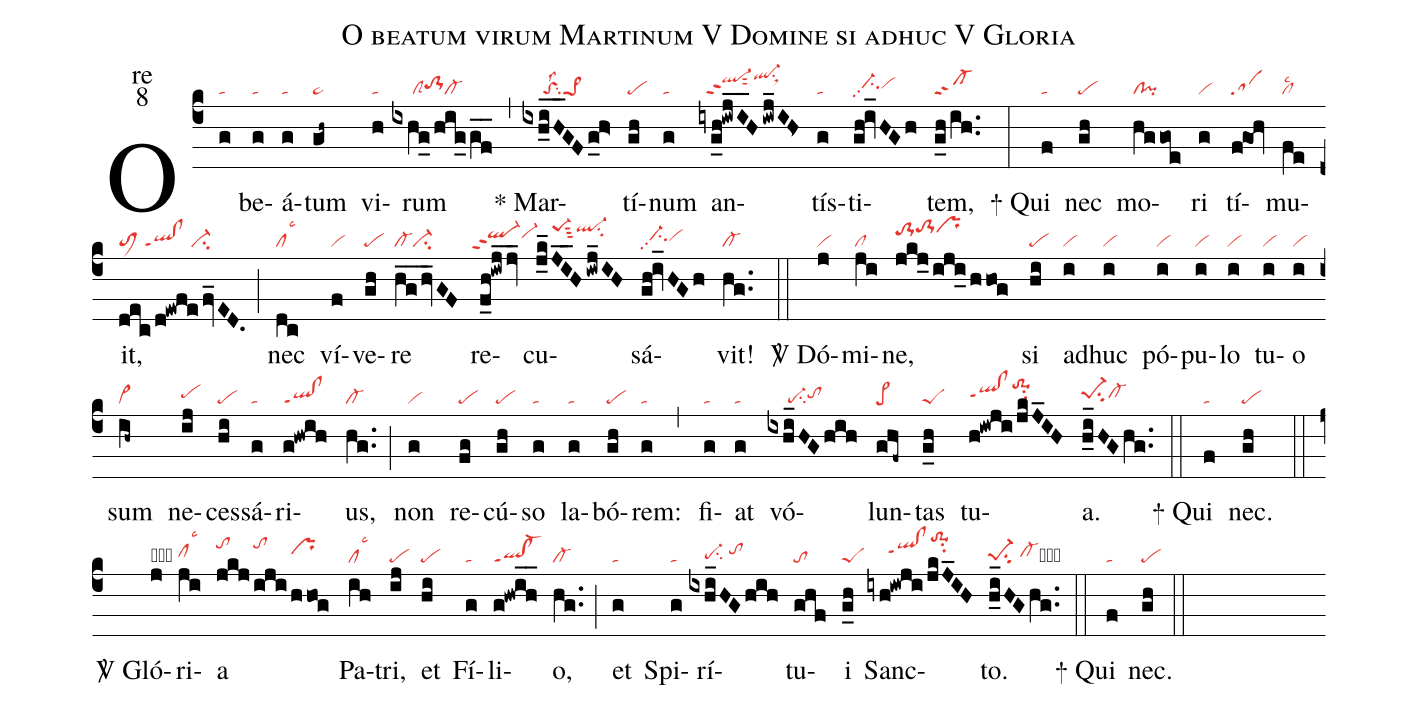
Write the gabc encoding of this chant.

name:O beatum virum Martinum V Domine si adhuc V Gloria;
office-part:re;
mode:8;
nabc-lines:1;
%%
(c4) O(g|ta) be(g|ta)á(g|ta)tum(gh~|pe~) vi(h|ta)rum(ixhg_/hig_gf__|/////clSto-1hhcl-) (,) <sp>*</sp> Mar(ixh_iH__GFg_h>|/////toSsu2lss2pe>1)tí(gh|pe)num(g|ta) an(iyg_h!iwjI__H/iwj_IH>|//ql-hjppt2sut2ql-hksu1sux1)tís(g|ta)ti(gh!iv_HGh|//ci-hhpp2vihh)tem,(g_h/ih..|cl-ppt2) (:)

<sp>+</sp> Qui(f|ta) nec(gh|pe) mo(hggoe|cl!pi)ri(g|vi) tí(f@go1h|sa)mu(fe|cllsc2)it,(dec/d!ewfe/fv_ED.|toM1/ql!clppt1/ci-) (;) nec(dc|cllsc3) ví(f|vi)ve(gh|pe)re(hg__hv_GF|cl-ci-) re(f_h!iwj_jv_|``ql-hippt2vi-hi)cu(j_k_2JI__H/iwj_IH|////pe-1hksut3ql-hksu2)sá(gh!iv_HGh|//ci-hhpp2vihh)vit!(hg..|cl-) (::)

<sp>V/</sp> Dó(j|vi)mi(ji|cl)ne,(jkj_/iji_/hhog|to-1hjto-1hkprhk) si(hi|pe) ad(i|vi)huc(i|vi) pó(i|vi)pu(i|vi)lo(i|vi) tu(i|vi)o(i|vi) sum(ih~|vi>) ne(ij|pehh)ces(hi|pe)sá(g|ta)ri(g!hwih|ql!clppt1)us,(hg..|cl-) (;) non(g|vi) re(fg|pe)cú(gh|pe)so(g|ta) la(g|ta)bó(gh|pe)rem:(g|ta) (,) fi(g|ta)at(g|ta) vó(ixhi_HGhih|/////pe-su2tohh)lun(ghf~|pe>)tas(g_h|peS) tu(h!iwji/jkJ_IH|qlhh!clhhppt1to-1hksu2)a.(h_i_HGhg..|pe-1hhsu2cl-hh) (::)

<sp>+</sp> Qui(f|ta) nec.(gh|pe) (::)

<sp>V/</sp> Gló(j|obvihh)ri(ji|clhhlsc3)a(jkj|tohk|iji|tohk|hhog|prhi) Pa(ih|cllsc3)tri,(ij|pe) et(hi|pe) Fí(g|ta)li(g!hwih__|ql!cl-ppt1)o,(hg..|cl-) (;) et(g|ta) Spi(g|ta)rí(ixhi_HG/hih|////pe-hgsu2/tohi)tu(ghf|to)i(g_h|peS) Sanc(iyh!iwji/jkJ_IH|/////qlhi!clhippt1to-1hmsu2)to.(h_i_HGhg..|pe-1hgsu2/cl-hhcb) (::)

<sp>+</sp> Qui(f|ta) nec.(gh|pe) (::)
